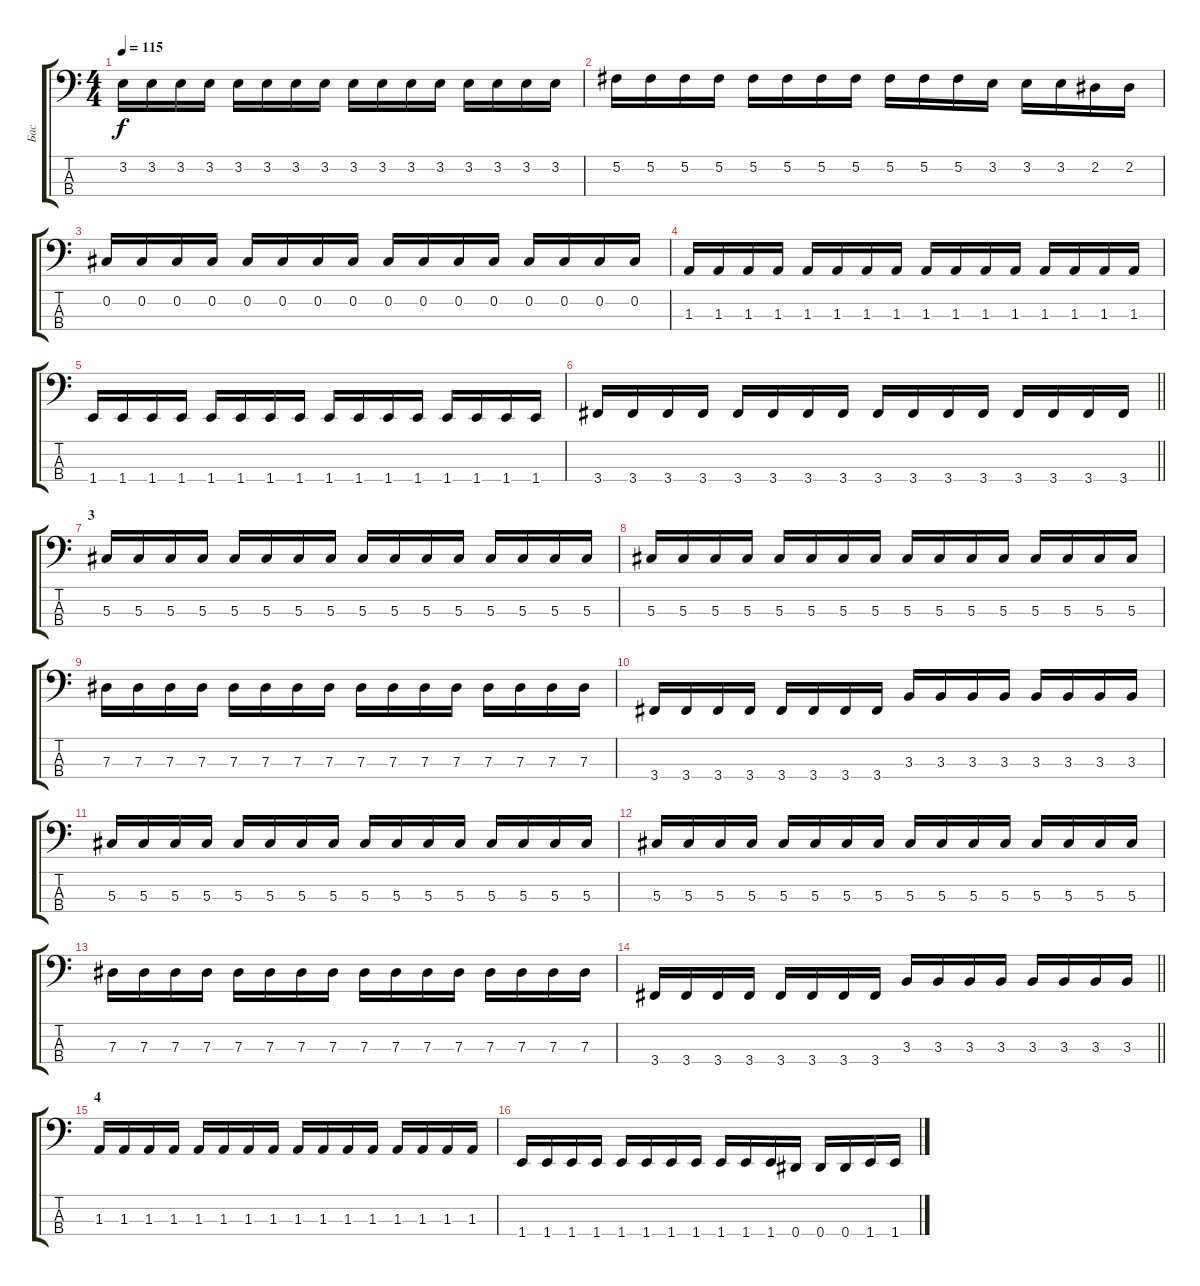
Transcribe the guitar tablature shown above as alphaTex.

\track ("Бас" "Бас") {instrument electricbassfinger}
\staff {score tabs}
\tuning (Gb2 Db2 Ab1 Eb1) {hide}
\ts (4 4)
\tempo 115
\clef f4
\ks c
3.2.16{dy f} 3.2.16 3.2.16 3.2.16 3.2.16 3.2.16 3.2.16 3.2.16 3.2.16 3.2.16 3.2.16 3.2.16 3.2.16 3.2.16 3.2.16 3.2.16 |
5.2.16 5.2.16 5.2.16 5.2.16 5.2.16 5.2.16 5.2.16 5.2.16 5.2.16 5.2.16 5.2.16 3.2.16 3.2.16 3.2.16 2.2.16 2.2.16 |
0.2.16 0.2.16 0.2.16 0.2.16 0.2.16 0.2.16 0.2.16 0.2.16 0.2.16 0.2.16 0.2.16 0.2.16 0.2.16 0.2.16 0.2.16 0.2.16 |
1.3.16 1.3.16 1.3.16 1.3.16 1.3.16 1.3.16 1.3.16 1.3.16 1.3.16 1.3.16 1.3.16 1.3.16 1.3.16 1.3.16 1.3.16 1.3.16 |
1.4.16 1.4.16 1.4.16 1.4.16 1.4.16 1.4.16 1.4.16 1.4.16 1.4.16 1.4.16 1.4.16 1.4.16 1.4.16 1.4.16 1.4.16 1.4.16 |
\barLineRight lightlight
3.4.16 3.4.16 3.4.16 3.4.16 3.4.16 3.4.16 3.4.16 3.4.16 3.4.16 3.4.16 3.4.16 3.4.16 3.4.16 3.4.16 3.4.16 3.4.16 |
\section ("" "3")
5.3.16 5.3.16 5.3.16 5.3.16 5.3.16 5.3.16 5.3.16 5.3.16 5.3.16 5.3.16 5.3.16 5.3.16 5.3.16 5.3.16 5.3.16 5.3.16 |
5.3.16 5.3.16 5.3.16 5.3.16 5.3.16 5.3.16 5.3.16 5.3.16 5.3.16 5.3.16 5.3.16 5.3.16 5.3.16 5.3.16 5.3.16 5.3.16 |
7.3.16 7.3.16 7.3.16 7.3.16 7.3.16 7.3.16 7.3.16 7.3.16 7.3.16 7.3.16 7.3.16 7.3.16 7.3.16 7.3.16 7.3.16 7.3.16 |
3.4.16 3.4.16 3.4.16 3.4.16 3.4.16 3.4.16 3.4.16 3.4.16 3.3.16 3.3.16 3.3.16 3.3.16 3.3.16 3.3.16 3.3.16 3.3.16 |
5.3.16 5.3.16 5.3.16 5.3.16 5.3.16 5.3.16 5.3.16 5.3.16 5.3.16 5.3.16 5.3.16 5.3.16 5.3.16 5.3.16 5.3.16 5.3.16 |
5.3.16 5.3.16 5.3.16 5.3.16 5.3.16 5.3.16 5.3.16 5.3.16 5.3.16 5.3.16 5.3.16 5.3.16 5.3.16 5.3.16 5.3.16 5.3.16 |
7.3.16 7.3.16 7.3.16 7.3.16 7.3.16 7.3.16 7.3.16 7.3.16 7.3.16 7.3.16 7.3.16 7.3.16 7.3.16 7.3.16 7.3.16 7.3.16 |
\barLineRight lightlight
3.4.16 3.4.16 3.4.16 3.4.16 3.4.16 3.4.16 3.4.16 3.4.16 3.3.16 3.3.16 3.3.16 3.3.16 3.3.16 3.3.16 3.3.16 3.3.16 |
\section ("" "4")
1.3.16 1.3.16 1.3.16 1.3.16 1.3.16 1.3.16 1.3.16 1.3.16 1.3.16 1.3.16 1.3.16 1.3.16 1.3.16 1.3.16 1.3.16 1.3.16 |
1.4.16 1.4.16 1.4.16 1.4.16 1.4.16 1.4.16 1.4.16 1.4.16 1.4.16 1.4.16 1.4.16 0.4.16 0.4.16 0.4.16 1.4.16 1.4.16
